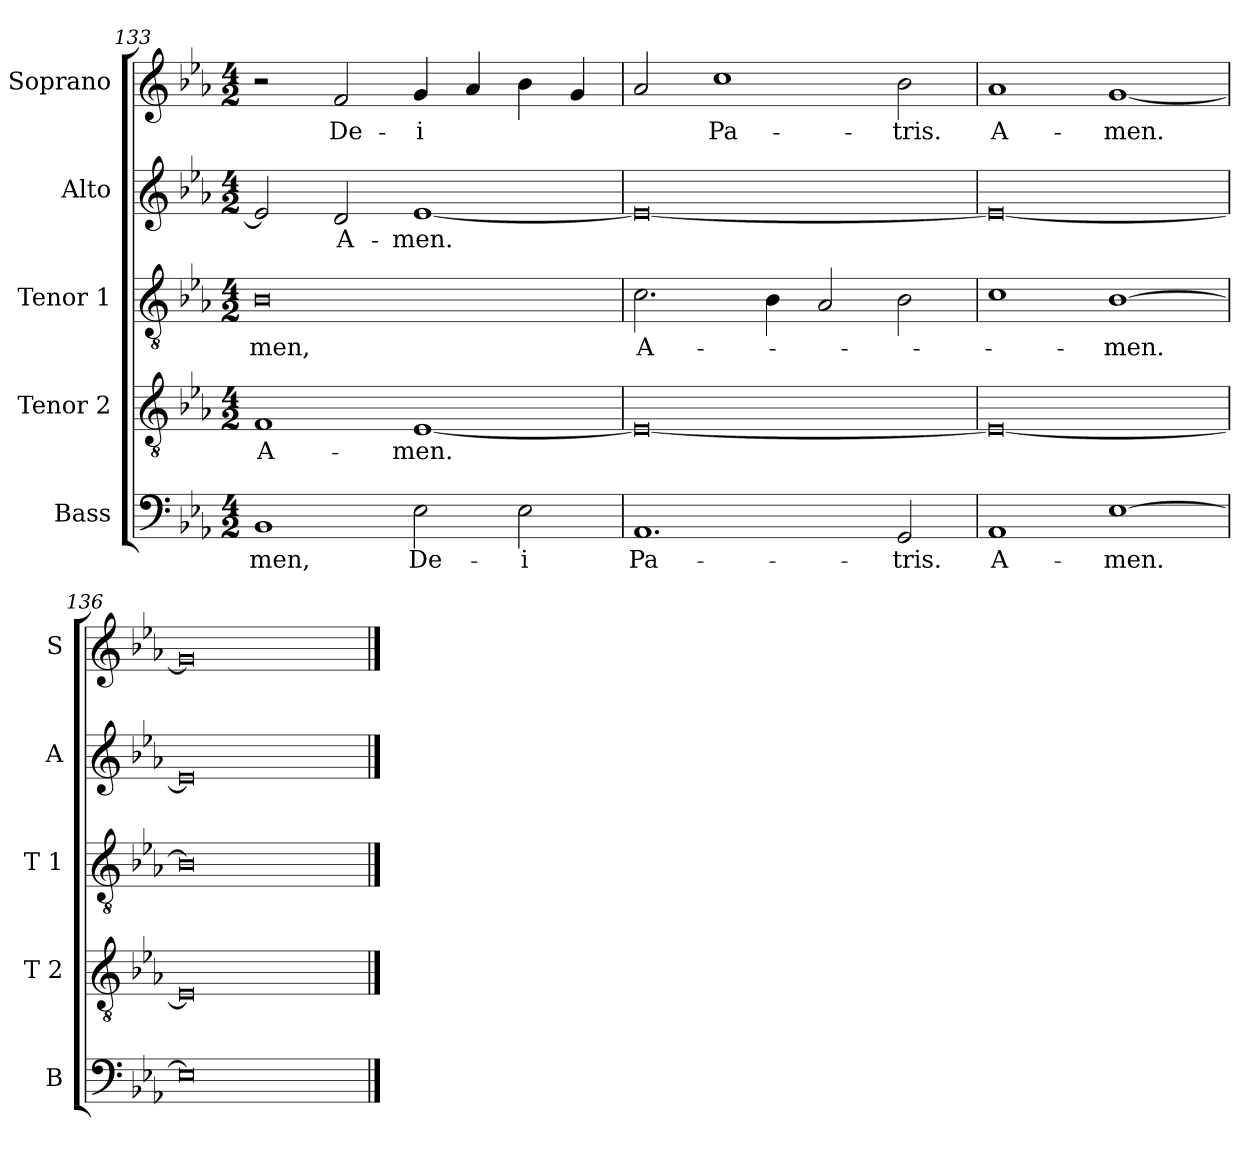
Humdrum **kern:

**kern	**text	**kern	**text	**kern	**text	**kern	**text	**kern	**text
*part5	*part5	*part4	*part4	*part3	*part3	*part2	*part2	*part1	*part1
*staff5	*staff5	*staff4	*staff4	*staff3	*staff3	*staff2	*staff2	*staff1	*staff1
*I"Bass	*	*I"Tenor 2	*	*I"Tenor 1	*	*I"Alto	*	*I"Soprano	*
*I'B	*	*I'T 2	*	*I'T 1	*	*I'A	*	*I'S	*
!!LO:LB:g=z
*clefF4	*	*clefGv2	*	*clefGv2	*	*clefG2	*	*clefG2	*
*k[b-e-a-]	*	*k[b-e-a-]	*	*k[b-e-a-]	*	*k[b-e-a-]	*	*k[b-e-a-]	*
*E-:	*	*E-:	*	*E-:	*	*E-:	*	*E-:	*
*M4/2	*	*M4/2	*	*M4/2	*	*M4/2	*	*M4/2	*
=133	=133	=133	=133	=133	=133	=133	=133	=133	=133
!	!LO:LY:b	!	!LO:LY:b	!	!LO:LY:b	!	!	!	!
1BB-	-men,	1F	A-	0B-	-men,	2e-/]	.	2r	.
!	!	!	!	!	!	!	!LO:LY:b	!	!LO:LY:b
.	.	.	.	.	.	2d/	A-	2f/	De-
!	!LO:LY:b	!	!LO:LY:b	!	!	!	!LO:LY:b	!	!LO:LY:b
2E-\	De-	[1E-	-men.	.	.	[1e-	-men.	4g/	-i
.	.	.	.	.	.	.	.	4a-/	.
!	!LO:LY:b	!	!	!	!	!	!	!	!
2E-\	-i	.	.	.	.	.	.	4b-\	.
.	.	.	.	.	.	.	.	4g/	.
=134	=134	=134	=134	=134	=134	=134	=134	=134	=134
!	!LO:LY:b	!	!	!	!LO:LY:b	!	!	!	!
1.AA-	Pa-	0E-_	.	2.c\	A-	0e-_	.	2a-/	.
!	!	!	!	!	!	!	!	!	!LO:LY:b
.	.	.	.	.	.	.	.	1cc	Pa-
.	.	.	.	4B-\	.	.	.	.	.
.	.	.	.	2A-/	.	.	.	.	.
!	!LO:LY:b	!	!	!	!	!	!	!	!LO:LY:b
2GG/	-tris.	.	.	2B-\	.	.	.	2b-\	-tris.
=135	=135	=135	=135	=135	=135	=135	=135	=135	=135
!	!LO:LY:b	!	!	!	!	!	!	!	!LO:LY:b
1AA-	A-	0E-_	.	1c	.	0e-_	.	1a-	A-
!	!LO:LY:b	!	!	!	!LO:LY:b	!	!	!	!LO:LY:b
[1E-	-men.	.	.	[1B-	-men.	.	.	[1g	-men.
=136	=136	=136	=136	=136	=136	=136	=136	=136	=136
0E-]	.	0E-]	.	0B-]	.	0e-]	.	0g]	.
==	==	==	==	==	==	==	==	==	==
*-	*-	*-	*-	*-	*-	*-	*-	*-	*-
